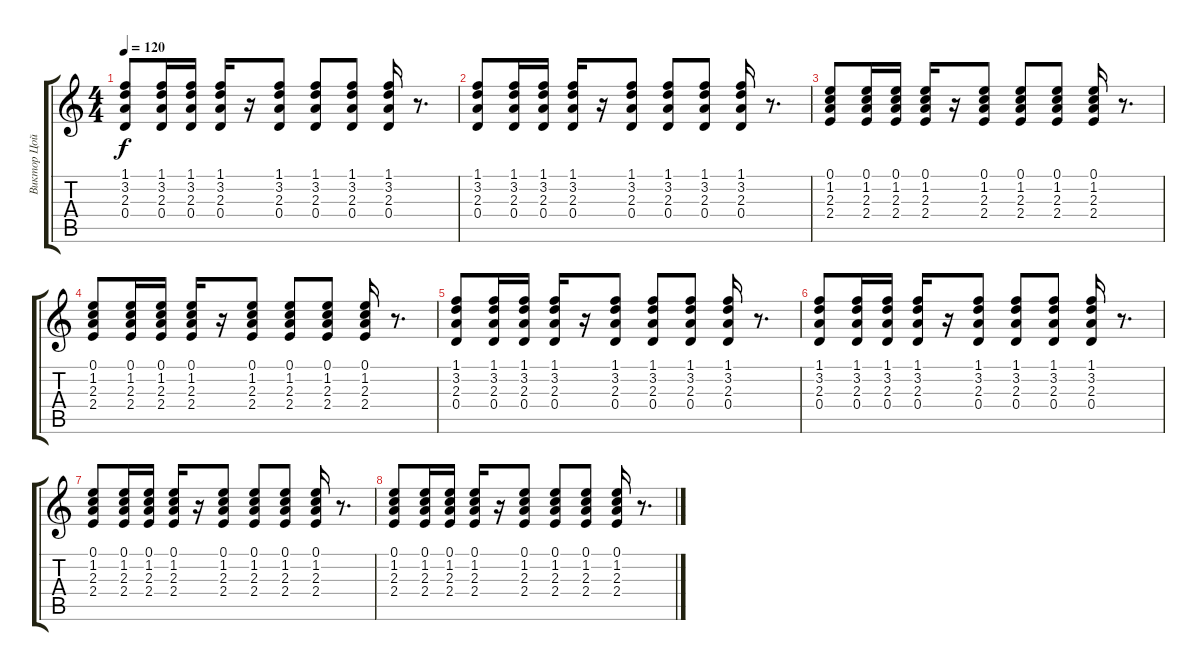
\track ("Виктор Цой (гитара)" "Виктор Цой") {instrument acousticguitarsteel}
\staff {score tabs}
\tuning (E4 B3 G3 D3 A2 E2) {hide}
\ts (4 4)
\tempo 120
\clef g2
\ks c
(1.1 3.2 2.3 0.4).8{dy f} (1.1 3.2 2.3 0.4).16 (1.1 3.2 2.3 0.4).16 (1.1 3.2 2.3 0.4).16 r.16 (1.1 3.2 2.3 0.4).8 (1.1 3.2 2.3 0.4).8 (1.1 3.2 2.3 0.4).8 (1.1 3.2 2.3 0.4).16 r.8{d} |
(1.1 3.2 2.3 0.4).8 (1.1 3.2 2.3 0.4).16 (1.1 3.2 2.3 0.4).16 (1.1 3.2 2.3 0.4).16 r.16 (1.1 3.2 2.3 0.4).8 (1.1 3.2 2.3 0.4).8 (1.1 3.2 2.3 0.4).8 (1.1 3.2 2.3 0.4).16 r.8{d} |
(0.1 1.2 2.3 2.4).8 (0.1 1.2 2.3 2.4).16 (0.1 1.2 2.3 2.4).16 (0.1 1.2 2.3 2.4).16 r.16 (0.1 1.2 2.3 2.4).8 (0.1 1.2 2.3 2.4).8 (0.1 1.2 2.3 2.4).8 (0.1 1.2 2.3 2.4).16 r.8{d} |
(0.1 1.2 2.3 2.4).8 (0.1 1.2 2.3 2.4).16 (0.1 1.2 2.3 2.4).16 (0.1 1.2 2.3 2.4).16 r.16 (0.1 1.2 2.3 2.4).8 (0.1 1.2 2.3 2.4).8 (0.1 1.2 2.3 2.4).8 (0.1 1.2 2.3 2.4).16 r.8{d} |
(1.1 3.2 2.3 0.4).8{volume 8} (1.1 3.2 2.3 0.4).16 (1.1 3.2 2.3 0.4).16 (1.1 3.2 2.3 0.4).16 r.16 (1.1 3.2 2.3 0.4).8 (1.1 3.2 2.3 0.4).8 (1.1 3.2 2.3 0.4).8 (1.1 3.2 2.3 0.4).16 r.8{d} |
(1.1 3.2 2.3 0.4).8{volume 6} (1.1 3.2 2.3 0.4).16 (1.1 3.2 2.3 0.4).16 (1.1 3.2 2.3 0.4).16 r.16 (1.1 3.2 2.3 0.4).8 (1.1 3.2 2.3 0.4).8 (1.1 3.2 2.3 0.4).8 (1.1 3.2 2.3 0.4).16 r.8{d} |
(0.1 1.2 2.3 2.4).8{volume 4} (0.1 1.2 2.3 2.4).16 (0.1 1.2 2.3 2.4).16 (0.1 1.2 2.3 2.4).16 r.16 (0.1 1.2 2.3 2.4).8 (0.1 1.2 2.3 2.4).8 (0.1 1.2 2.3 2.4).8 (0.1 1.2 2.3 2.4).16 r.8{d} |
(0.1 1.2 2.3 2.4).8{volume 2} (0.1 1.2 2.3 2.4).16 (0.1 1.2 2.3 2.4).16 (0.1 1.2 2.3 2.4).16 r.16 (0.1 1.2 2.3 2.4).8 (0.1 1.2 2.3 2.4).8 (0.1 1.2 2.3 2.4).8 (0.1 1.2 2.3 2.4).16 r.8{d}
